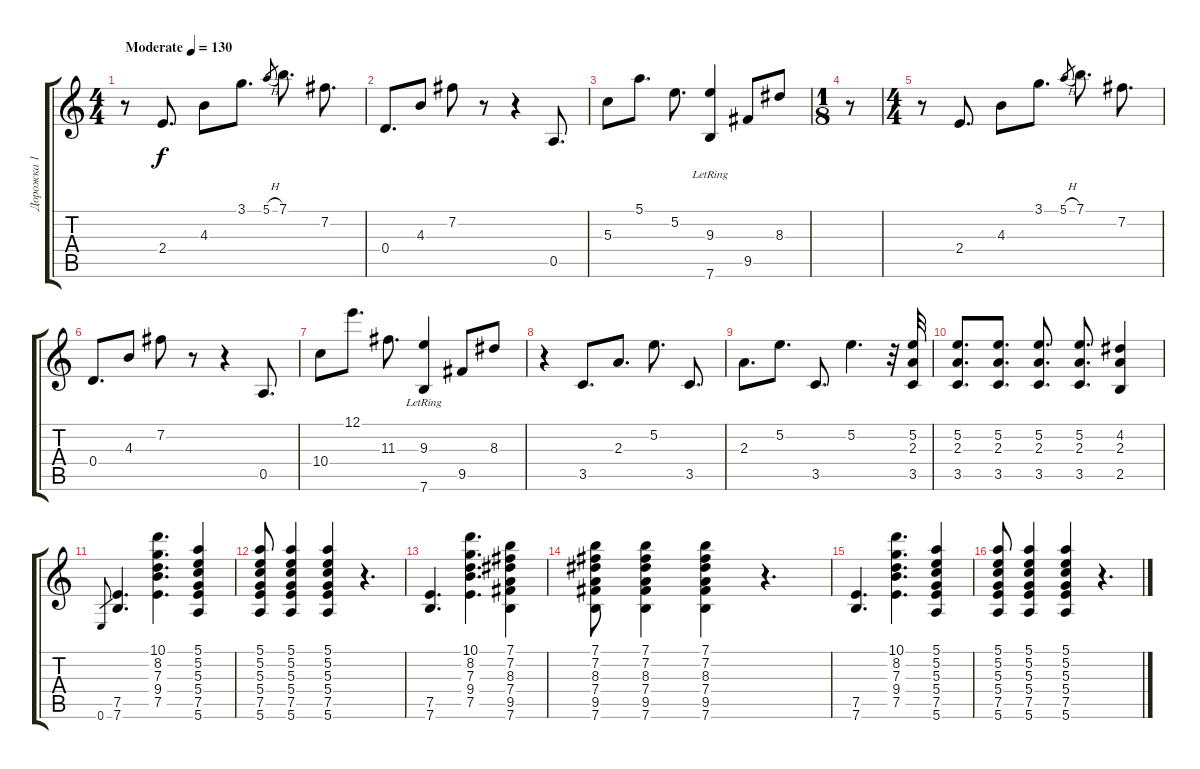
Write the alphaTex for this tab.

\track ("Дорожка 1" "Дорожка 1") {instrument acousticguitarsteel}
\staff {score tabs}
\tuning (E4 B3 G3 D3 A2 E2) {hide}
\ts (4 4)
\tempo (130 "Moderate")
\clef g2
\ks c
r.8{dy f instrument acousticguitarsteel} 2.4.8{d} 4.3.8 3.1.8{d} 5.1{h}.8{gr} 7.1.8{d} 7.2.8{d} |
0.4.8{d} 4.3.8 7.2.8 r.8 r.4 0.5.8{d} |
5.3.8 5.1.8{d} 5.2.8{d} (9.3{lr} 7.6).4 9.5.8 8.3.8 |
\ts (1 8)
r.8 |
\ts (4 4)
r.8 2.4.8{d} 4.3.8 3.1.8{d} 5.1{h}.8{gr} 7.1.8{d} 7.2.8{d} |
0.4.8{d} 4.3.8 7.2.8 r.8 r.4 0.5.8{d} |
10.4.8 12.1.8{d} 11.3.8{d} (9.3{lr} 7.6).4 9.5.8 8.3.8 |
r.4 3.5.8{d} 2.3.8{d} 5.2.8{d} 3.5.8{d} |
2.3.8{d} 5.2.8{d} 3.5.8{d} 5.2.4{d} r.32 (5.2 2.3 3.5).32 |
(5.2 2.3 3.5).8{d} (5.2 2.3 3.5).8{d} (5.2 2.3 3.5).8{d} (5.2 2.3 3.5).8{d} (4.2 2.3 2.5).4 |
0.6.8{gr} (7.5 7.6).4{d} (10.1 8.2 7.3 9.4 7.5).4{d} (5.1 5.2 5.3 5.4 7.5 5.6).4 |
(5.1 5.2 5.3 5.4 7.5 5.6).8 (5.1 5.2 5.3 5.4 7.5 5.6).4 (5.1 5.2 5.3 5.4 7.5 5.6).4 r.4{d} |
(7.5 7.6).4{d} (10.1 8.2 7.3 9.4 7.5).4{d} (7.1 7.2 8.3 7.4 9.5 7.6).4 |
(7.1 7.2 8.3 7.4 9.5 7.6).8 (7.1 7.2 8.3 7.4 9.5 7.6).4 (7.1 7.2 8.3 7.4 9.5 7.6).4 r.4{d} |
(7.5 7.6).4{d} (10.1 8.2 7.3 9.4 7.5).4{d} (5.1 5.2 5.3 5.4 7.5 5.6).4 |
(5.1 5.2 5.3 5.4 7.5 5.6).8 (5.1 5.2 5.3 5.4 7.5 5.6).4 (5.1 5.2 5.3 5.4 7.5 5.6).4 r.4{d}
